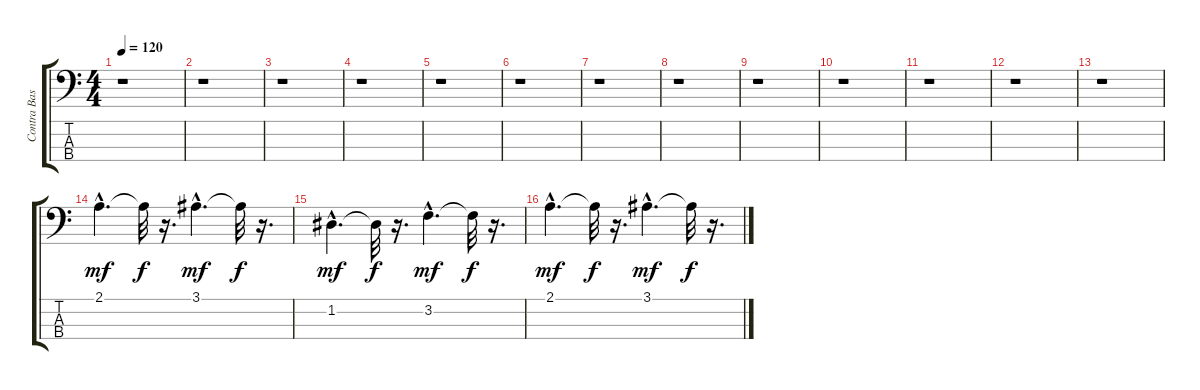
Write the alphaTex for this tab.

\track ("Contra Bass" "Contra Bas") {instrument contrabass}
\staff {score tabs}
\tuning (G2 D2 A1 E1) {hide}
\ts (4 4)
\tempo 120
\clef f4
\ks c
r.1{dy mf instrument contrabass} |
r.1 |
r.1 |
r.1 |
r.1 |
r.1 |
r.1 |
r.1 |
r.1 |
r.1 |
r.1 |
r.1 |
r.1 |
2.1{hac}.4{d} 2.1{t}.32{dy f} r.16{d} 3.1{hac}.4{d dy mf} 3.1{t}.32{dy f} r.16{d} |
1.2{hac}.4{d dy mf} 1.2{t}.32{dy f} r.16{d} 3.2{hac}.4{d dy mf} 3.2{t}.32{dy f} r.16{d} |
2.1{hac}.4{d dy mf} 2.1{t}.32{dy f} r.16{d} 3.1{hac}.4{d dy mf} 3.1{t}.32{dy f} r.16{d}
